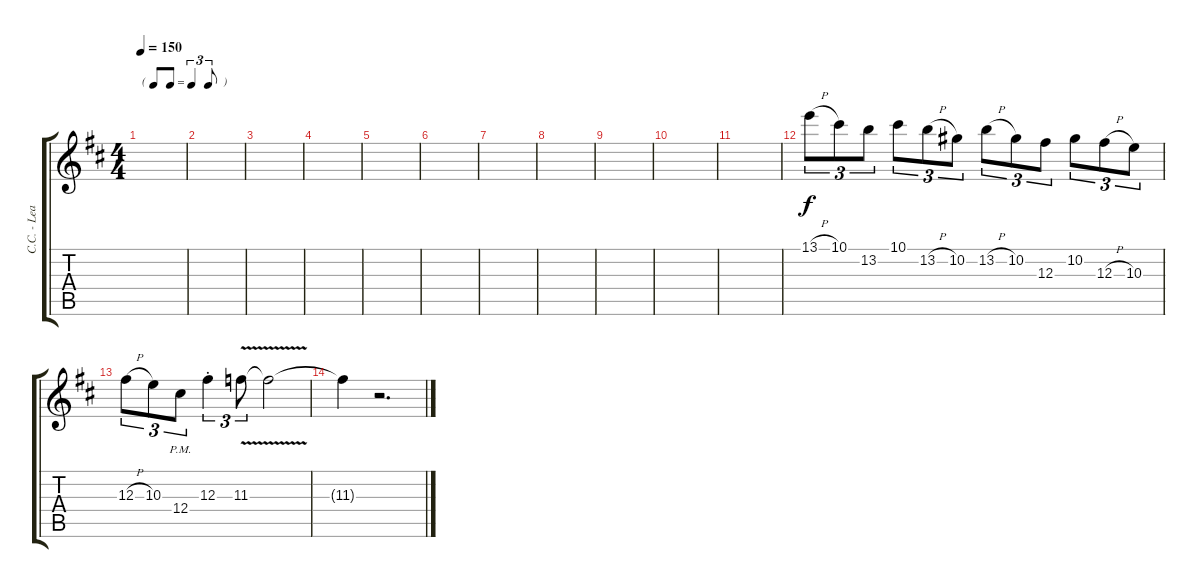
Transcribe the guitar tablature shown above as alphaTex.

\track ("C.C. - Lead" "C.C. - Lea") {instrument overdrivenguitar}
\staff {score tabs}
\tuning (Eb4 Bb3 Gb3 Db3 Ab2 Eb2) {hide}
\ts (4 4)
\tf triplet8th
\tempo 150
\clef g2
\ks d
|
|
|
|
|
|
|
|
|
|
|
13.1{h}.8{tu (3 2)} 10.1.8{tu (3 2)} 13.2.8{tu (3 2)} 10.1.8{tu (3 2)} 13.2{h}.8{tu (3 2)} 10.2.8{tu (3 2)} 13.2{h}.8{tu (3 2)} 10.2.8{tu (3 2)} 12.3.8{tu (3 2)} 10.2.8{tu (3 2)} 12.3{h}.8{tu (3 2)} 10.3.8{tu (3 2)} |
12.3{h}.8{tu (3 2)} 10.3.8{tu (3 2)} 12.4{pm}.8{tu (3 2)} 12.3{st}.4{tu (3 2)} 11.3{v}.8{tu (3 2)} 11.3{t}.2 |
11.3{t}.4 r.2{d}
